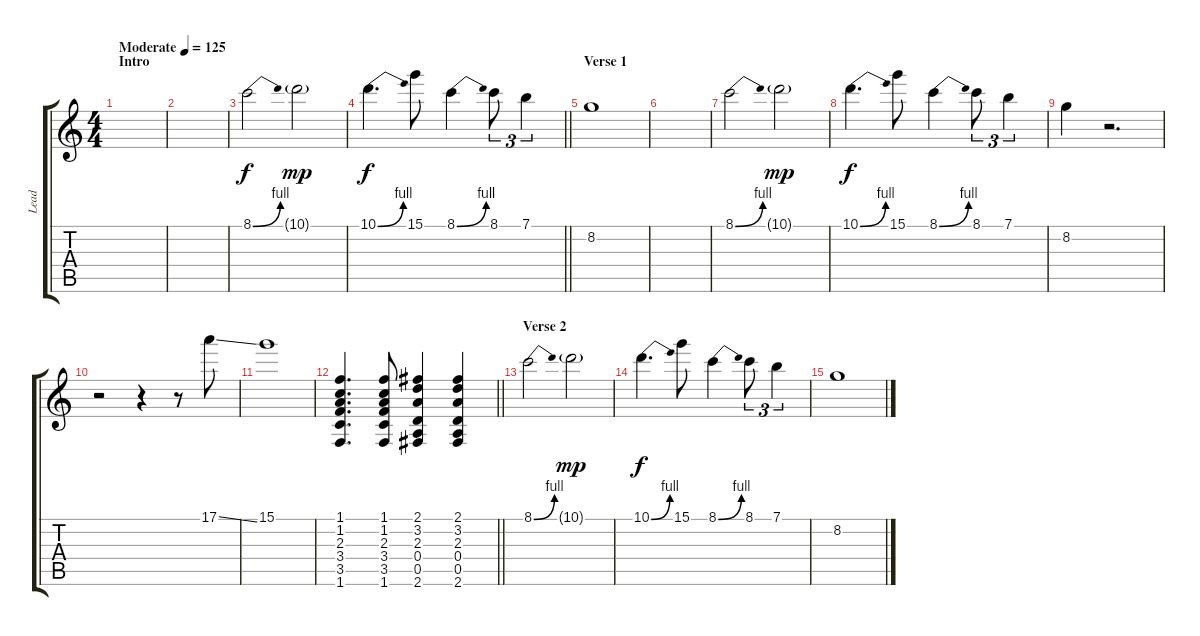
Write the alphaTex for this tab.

\track ("Lead" "Lead") {instrument electricguitarclean}
\staff {score tabs}
\tuning (E4 B3 G3 D3 A2 E2) {hide}
\ts (4 4)
\section ("" "Intro")
\tempo (125 "Moderate")
\clef g2
\ks c
|
|
8.1{be (bend 0 0 60 4)}.2 10.1{g}.2{dy mp} |
\barLineRight lightlight
10.1{be (bend 0 0 60 4)}.4{d dy f} 15.1.8 8.1{be (bend 0 0 60 4)}.4 8.1.8{tu (3 2)} 7.1.4{tu (3 2)} |
\section ("" "Verse 1")
8.2.1 |
|
8.1{be (bend 0 0 60 4)}.2 10.1{g}.2{dy mp} |
10.1{be (bend 0 0 60 4)}.4{d dy f} 15.1.8 8.1{be (bend 0 0 60 4)}.4 8.1.8{tu (3 2)} 7.1.4{tu (3 2)} |
8.2.4 r.2{d} |
r.2 r.4 r.8 17.1{ss}.8 |
15.1.1 |
\barLineRight lightlight
(1.1 1.2 2.3 3.4 3.5 1.6).4{d} (1.1 1.2 2.3 3.4 3.5 1.6).8 (2.1 3.2 2.3 0.4 0.5 2.6).4 (2.1 3.2 2.3 0.4 0.5 2.6).4 |
\section ("" "Verse 2")
8.1{be (bend 0 0 60 4)}.2 10.1{g}.2{dy mp} |
10.1{be (bend 0 0 60 4)}.4{d dy f} 15.1.8 8.1{be (bend 0 0 60 4)}.4 8.1.8{tu (3 2)} 7.1.4{tu (3 2)} |
8.2.1
